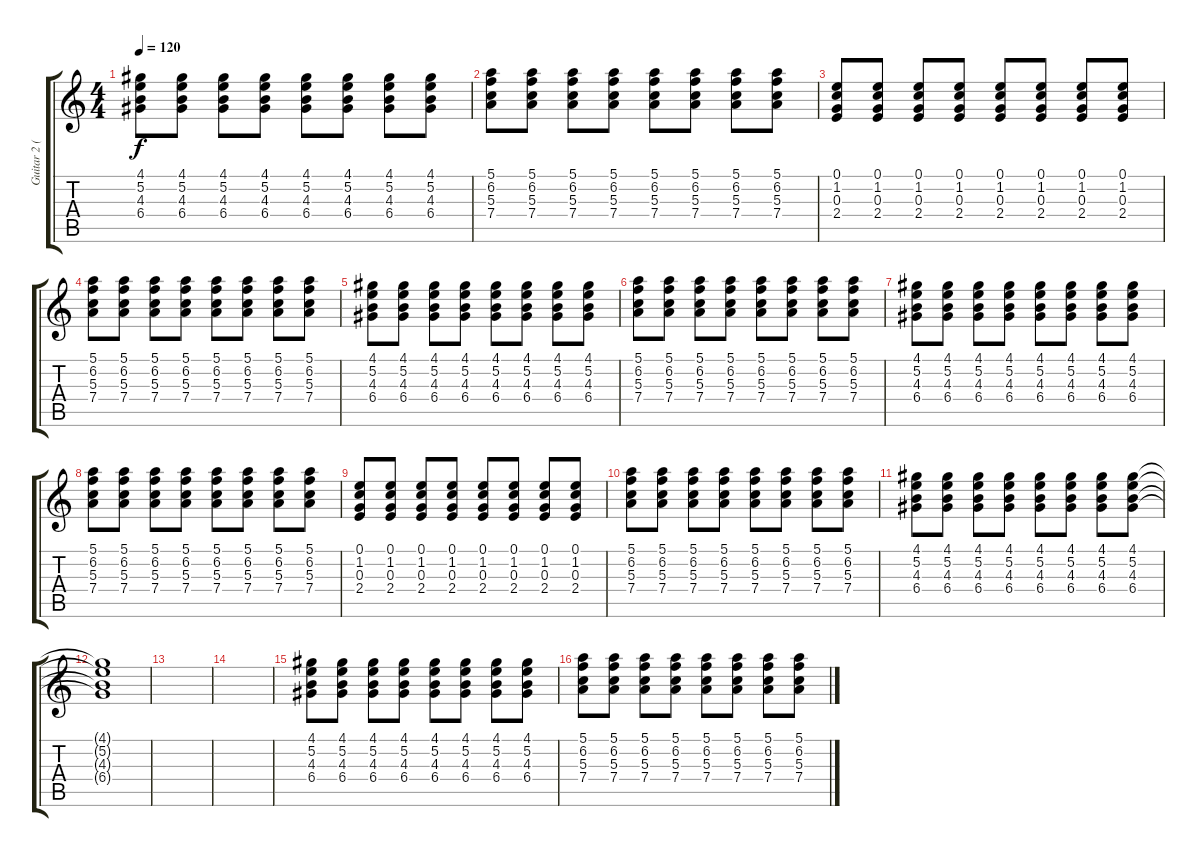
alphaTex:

\track ("Guitar 2 (Cong buoi)" "Guitar 2 (") {instrument distortionguitar}
\staff {score tabs}
\tuning (E4 B3 G3 D3 A2 E2) {hide}
\ts (4 4)
\tempo 120
\clef g2
\ks c
(4.1 5.2 4.3 6.4).8{dy f} (4.1 5.2 4.3 6.4).8 (4.1 5.2 4.3 6.4).8 (4.1 5.2 4.3 6.4).8 (4.1 5.2 4.3 6.4).8 (4.1 5.2 4.3 6.4).8 (4.1 5.2 4.3 6.4).8 (4.1 5.2 4.3 6.4).8 |
(5.1 6.2 5.3 7.4).8 (5.1 6.2 5.3 7.4).8 (5.1 6.2 5.3 7.4).8 (5.1 6.2 5.3 7.4).8 (5.1 6.2 5.3 7.4).8 (5.1 6.2 5.3 7.4).8 (5.1 6.2 5.3 7.4).8 (5.1 6.2 5.3 7.4).8 |
(0.1 1.2 0.3 2.4).8 (0.1 1.2 0.3 2.4).8 (0.1 1.2 0.3 2.4).8 (0.1 1.2 0.3 2.4).8 (0.1 1.2 0.3 2.4).8 (0.1 1.2 0.3 2.4).8 (0.1 1.2 0.3 2.4).8 (0.1 1.2 0.3 2.4).8 |
(5.1 6.2 5.3 7.4).8 (5.1 6.2 5.3 7.4).8 (5.1 6.2 5.3 7.4).8 (5.1 6.2 5.3 7.4).8 (5.1 6.2 5.3 7.4).8 (5.1 6.2 5.3 7.4).8 (5.1 6.2 5.3 7.4).8 (5.1 6.2 5.3 7.4).8 |
(4.1 5.2 4.3 6.4).8 (4.1 5.2 4.3 6.4).8 (4.1 5.2 4.3 6.4).8 (4.1 5.2 4.3 6.4).8 (4.1 5.2 4.3 6.4).8 (4.1 5.2 4.3 6.4).8 (4.1 5.2 4.3 6.4).8 (4.1 5.2 4.3 6.4).8 |
(5.1 6.2 5.3 7.4).8 (5.1 6.2 5.3 7.4).8 (5.1 6.2 5.3 7.4).8 (5.1 6.2 5.3 7.4).8 (5.1 6.2 5.3 7.4).8 (5.1 6.2 5.3 7.4).8 (5.1 6.2 5.3 7.4).8 (5.1 6.2 5.3 7.4).8 |
(4.1 5.2 4.3 6.4).8 (4.1 5.2 4.3 6.4).8 (4.1 5.2 4.3 6.4).8 (4.1 5.2 4.3 6.4).8 (4.1 5.2 4.3 6.4).8 (4.1 5.2 4.3 6.4).8 (4.1 5.2 4.3 6.4).8 (4.1 5.2 4.3 6.4).8 |
(5.1 6.2 5.3 7.4).8 (5.1 6.2 5.3 7.4).8 (5.1 6.2 5.3 7.4).8 (5.1 6.2 5.3 7.4).8 (5.1 6.2 5.3 7.4).8 (5.1 6.2 5.3 7.4).8 (5.1 6.2 5.3 7.4).8 (5.1 6.2 5.3 7.4).8 |
(0.1 1.2 0.3 2.4).8 (0.1 1.2 0.3 2.4).8 (0.1 1.2 0.3 2.4).8 (0.1 1.2 0.3 2.4).8 (0.1 1.2 0.3 2.4).8 (0.1 1.2 0.3 2.4).8 (0.1 1.2 0.3 2.4).8 (0.1 1.2 0.3 2.4).8 |
(5.1 6.2 5.3 7.4).8 (5.1 6.2 5.3 7.4).8 (5.1 6.2 5.3 7.4).8 (5.1 6.2 5.3 7.4).8 (5.1 6.2 5.3 7.4).8 (5.1 6.2 5.3 7.4).8 (5.1 6.2 5.3 7.4).8 (5.1 6.2 5.3 7.4).8 |
(4.1 5.2 4.3 6.4).8 (4.1 5.2 4.3 6.4).8 (4.1 5.2 4.3 6.4).8 (4.1 5.2 4.3 6.4).8 (4.1 5.2 4.3 6.4).8 (4.1 5.2 4.3 6.4).8 (4.1 5.2 4.3 6.4).8 (4.1 5.2 4.3 6.4).8 |
(4.1{t} 5.2{t} 4.3{t} 6.4{t}).1 |
|
|
(4.1 5.2 4.3 6.4).8 (4.1 5.2 4.3 6.4).8 (4.1 5.2 4.3 6.4).8 (4.1 5.2 4.3 6.4).8 (4.1 5.2 4.3 6.4).8 (4.1 5.2 4.3 6.4).8 (4.1 5.2 4.3 6.4).8 (4.1 5.2 4.3 6.4).8 |
(5.1 6.2 5.3 7.4).8 (5.1 6.2 5.3 7.4).8 (5.1 6.2 5.3 7.4).8 (5.1 6.2 5.3 7.4).8 (5.1 6.2 5.3 7.4).8 (5.1 6.2 5.3 7.4).8 (5.1 6.2 5.3 7.4).8 (5.1 6.2 5.3 7.4).8
